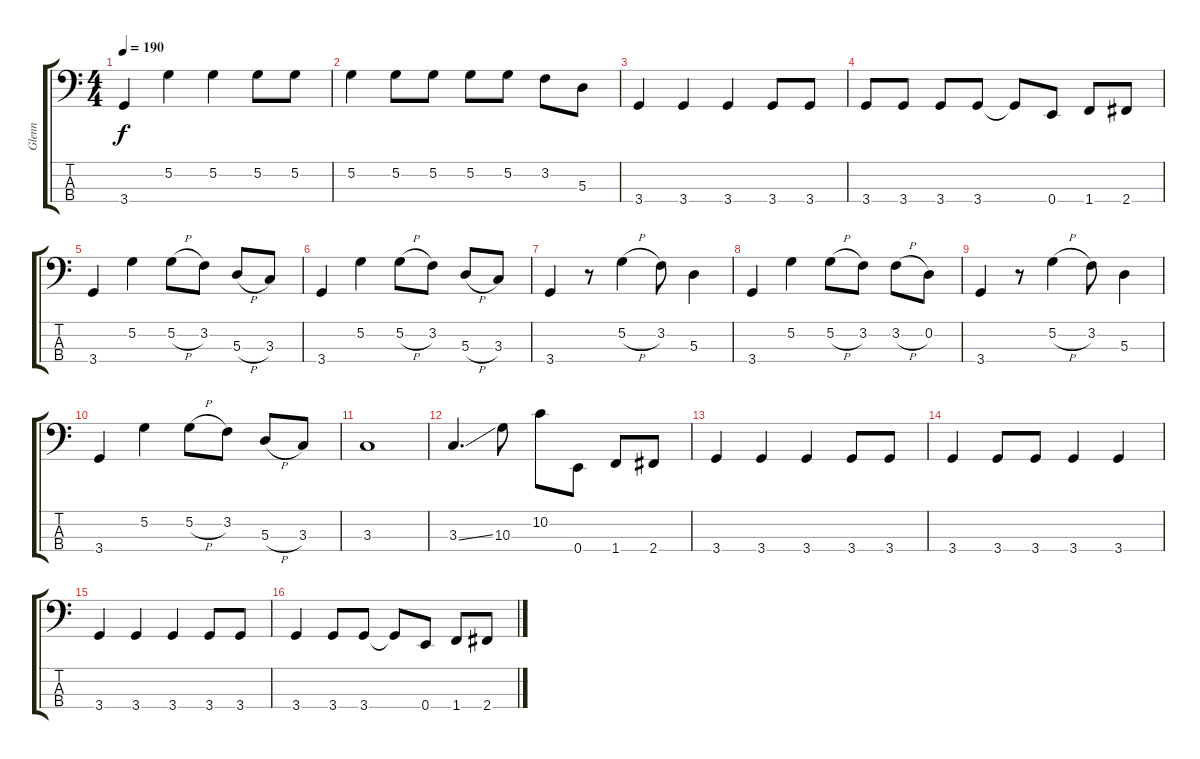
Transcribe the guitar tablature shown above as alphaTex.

\track ("Glenn" "Glenn") {instrument electricbassfinger}
\staff {score tabs}
\tuning (G2 D2 A1 E1) {hide}
\ts (4 4)
\tempo 190
\clef f4
\ks c
3.4.4{dy f} 5.2.4 5.2.4 5.2.8 5.2.8 |
5.2.4 5.2.8 5.2.8 5.2.8 5.2.8 3.2.8 5.3.8 |
3.4.4 3.4.4 3.4.4 3.4.8 3.4.8 |
3.4.8 3.4.8 3.4.8 3.4.8 3.4{t}.8 0.4.8 1.4.8 2.4.8 |
3.4.4 5.2.4 5.2{h}.8 3.2.8 5.3{h}.8 3.3.8 |
3.4.4 5.2.4 5.2{h}.8 3.2.8 5.3{h}.8 3.3.8 |
3.4.4 r.8 5.2{h}.4 3.2.8 5.3.4 |
3.4.4 5.2.4 5.2{h}.8 3.2.8 3.2{h}.8 0.2.8 |
3.4.4 r.8 5.2{h}.4 3.2.8 5.3.4 |
3.4.4 5.2.4 5.2{h}.8 3.2.8 5.3{h}.8 3.3.8 |
3.3.1 |
3.3{ss}.4{d} 10.3.8 10.2.8 0.4.8 1.4.8 2.4.8 |
3.4.4 3.4.4 3.4.4 3.4.8 3.4.8 |
3.4.4 3.4.8 3.4.8 3.4.4 3.4.4 |
3.4.4 3.4.4 3.4.4 3.4.8 3.4.8 |
3.4.4 3.4.8 3.4.8 3.4{t}.8 0.4.8 1.4.8 2.4.8
